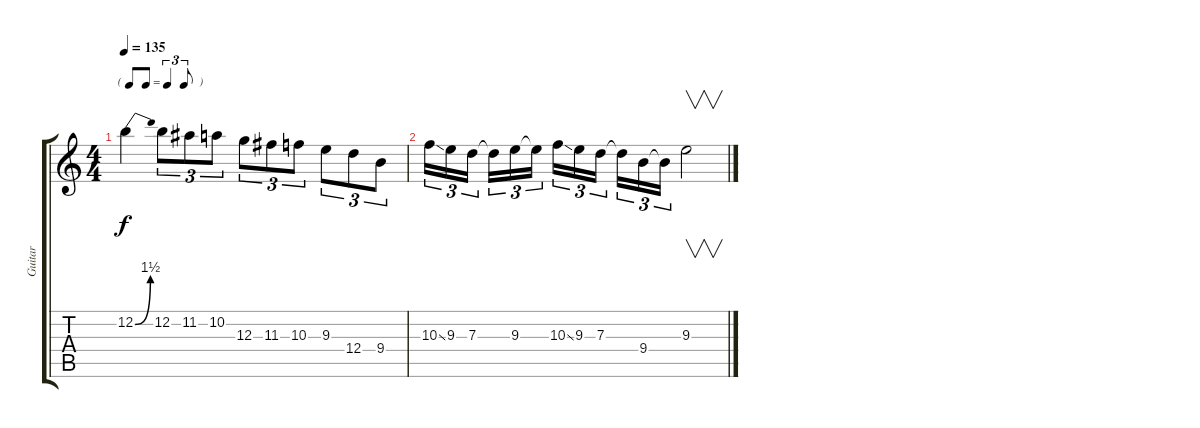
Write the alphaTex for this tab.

\track ("Guitar" "Guitar") {instrument overdrivenguitar}
\staff {score tabs}
\tuning (E4 B3 G3 D3 A2 E2) {hide}
\ts (4 4)
\tf triplet8th
\tempo 135
\clef g2
\ks c
12.2{be (bend 0 0 60 6)}.4{dy f} 12.2.8{tu (3 2)} 11.2.8{tu (3 2)} 10.2.8{tu (3 2)} 12.3.8{tu (3 2)} 11.3.8{tu (3 2)} 10.3.8{tu (3 2)} 9.3.8{tu (3 2)} 12.4.8{tu (3 2)} 9.4.8{tu (3 2)} |
10.3{ss}.16{tu (3 2)} 9.3.16{tu (3 2)} 7.3.16{tu (3 2)} 7.3{t}.16{tu (3 2)} 9.3.16{tu (3 2)} 9.3{t}.16{tu (3 2)} 10.3{ss}.16{tu (3 2)} 9.3.16{tu (3 2)} 7.3.16{tu (3 2)} 7.3{t}.16{tu (3 2)} 9.4.16{tu (3 2)} 9.4{t}.16{tu (3 2)} 9.3.2{v}
